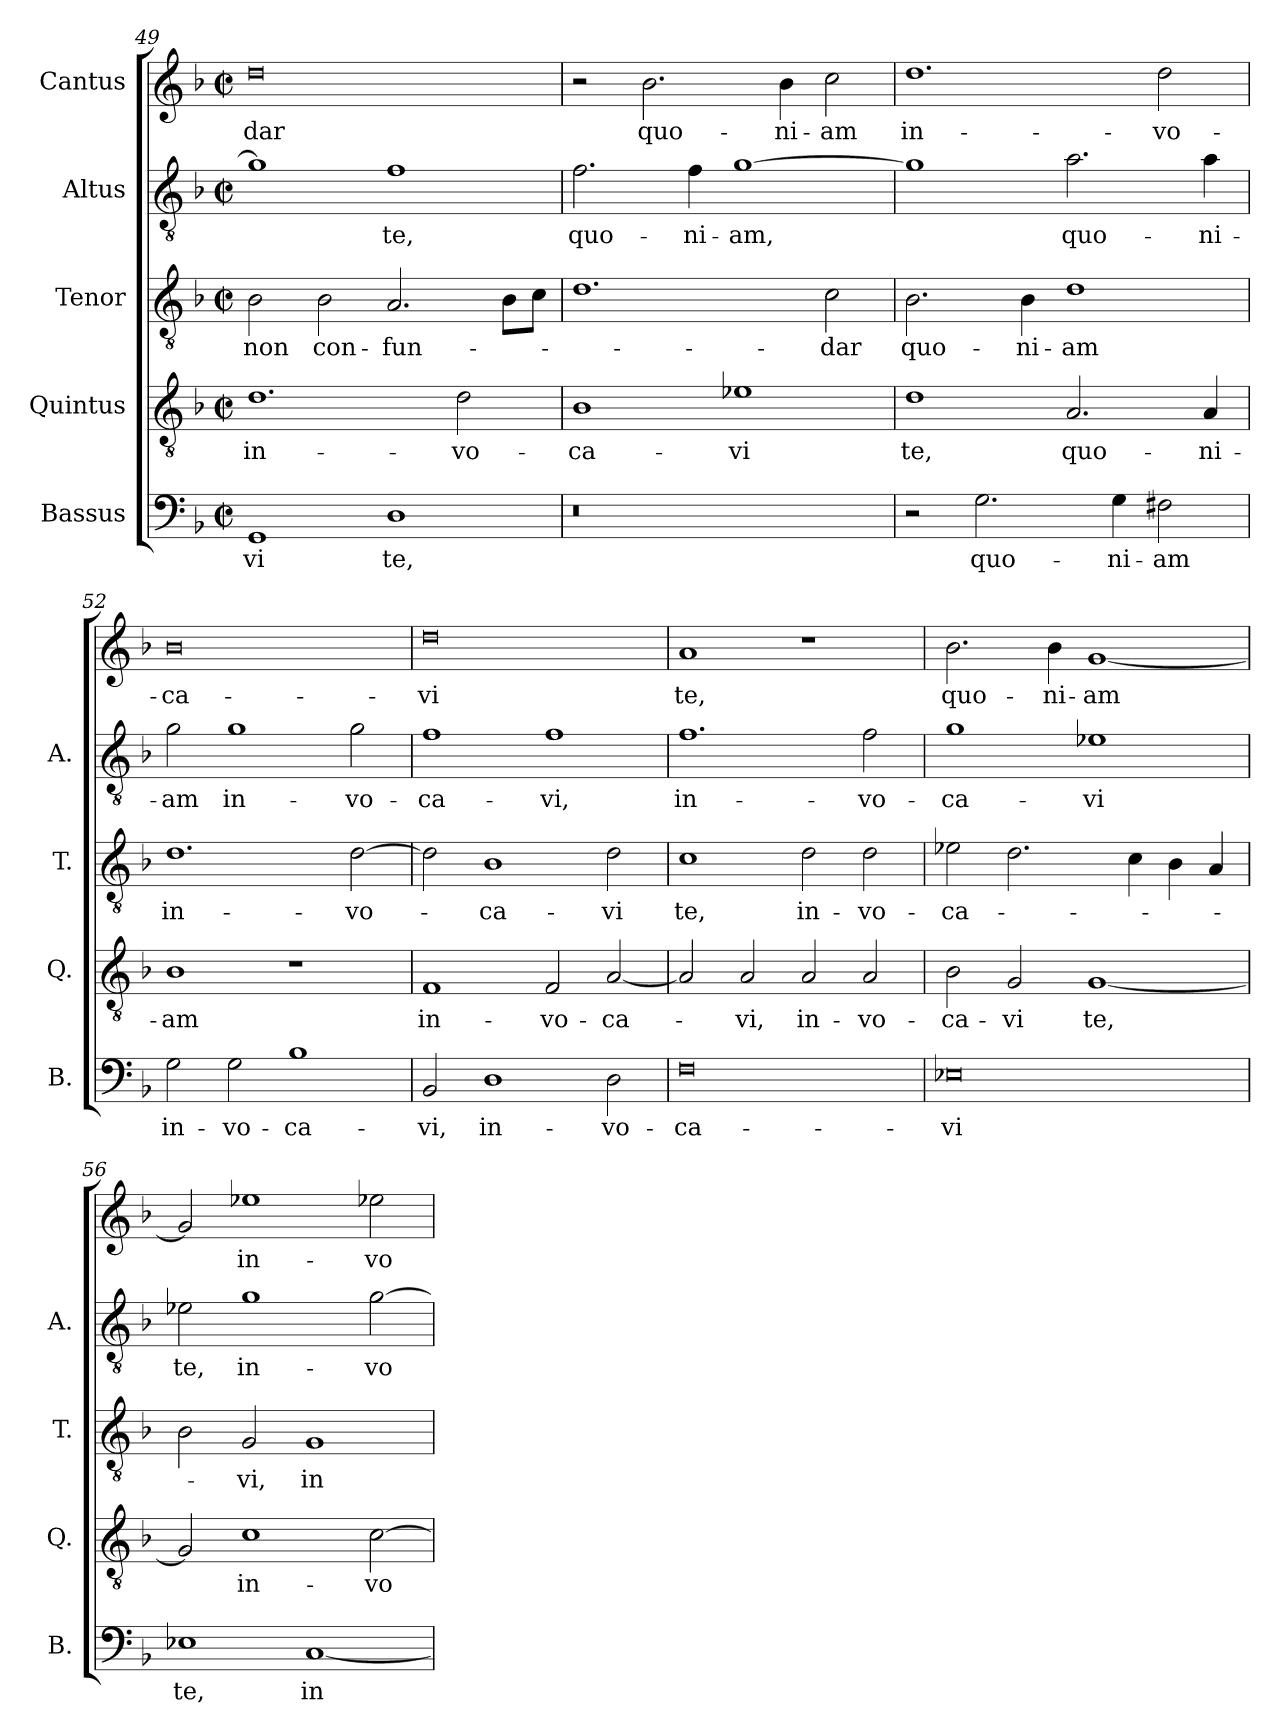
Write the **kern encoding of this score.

**kern	**text	**kern	**text	**kern	**text	**kern	**text	**kern	**text
*part5	*part5	*part4	*part4	*part3	*part3	*part2	*part2	*part1	*part1
*staff5	*staff5	*staff4	*staff4	*staff3	*staff3	*staff2	*staff2	*staff1	*staff1
*I"Bassus	*	*I"Quintus	*	*I"Tenor	*	*I"Altus	*	*I"Cantus	*
*I'B.	*	*I'Q.	*	*I'T.	*	*I'A.	*	*	*
*clefF4	*	*clefGv2	*	*clefGv2	*	*clefGv2	*	*clefG2	*
*k[b-]	*	*k[b-]	*	*k[b-]	*	*k[b-]	*	*k[b-]	*
*F:	*	*F:	*	*F:	*	*F:	*	*F:	*
*M2/2	*	*M2/2	*	*M2/2	*	*M2/2	*	*M2/2	*
*met(c|)	*	*met(c|)	*	*met(c|)	*	*met(c|)	*	*met(c|)	*
=49	=49	=49	=49	=49	=49	=49	=49	=49	=49
1GG/	-vi	1.d\	in-	2B-\	non	1g\]	.	0dd\	-dar
.	.	.	.	2B-\	con-	.	.	.	.
1D\	te,	.	.	2.A/	-fun-	1f\	te,	.	.
.	.	2d\	-vo-	.	.	.	.	.	.
.	.	.	.	8B-\L	.	.	.	.	.
.	.	.	.	8c\J	.	.	.	.	.
=50	=50	=50	=50	=50	=50	=50	=50	=50	=50
!LO:N:vis=0	!	!	!	!	!	!	!	!	!
1r	.	1B-\	-ca-	1.d\	.	2.f\	quo-	2r	.
.	.	.	.	.	.	.	.	2.b-\	quo-
.	.	.	.	.	.	4f\	-ni-	.	.
1ryy	.	1e-X\	-vi	.	.	[1g\	-am,	.	.
.	.	.	.	.	.	.	.	4b-\	-ni-
.	.	.	.	2c\	-dar	.	.	2cc\	-am
=51	=51	=51	=51	=51	=51	=51	=51	=51	=51
2r	.	1d\	te,	2.B-\	quo-	1g\]	.	1.dd\	in-
2.G\	quo-	.	.	.	.	.	.	.	.
.	.	.	.	4B-\	-ni-	.	.	.	.
.	.	2.A/	quo-	1d\	-am	2.a\	quo-	.	.
4G\	-ni-	.	.	.	.	.	.	.	.
2F#X\	-am	.	.	.	.	.	.	2dd\	-vo-
.	.	4A/	-ni-	.	.	4a\	-ni-	.	.
=52	=52	=52	=52	=52	=52	=52	=52	=52	=52
2G\	in-	1B-\	-am	1.d\	in-	2g\	-am	0b-\	-ca-
2G\	-vo-	.	.	.	.	1g\	in-	.	.
1B-\	-ca-	1r	.	.	.	.	.	.	.
.	.	.	.	[2d\	-vo-	2g\	-vo-	.	.
=53	=53	=53	=53	=53	=53	=53	=53	=53	=53
2BB-/	-vi,	1F/	in-	2d\]	.	1f\	-ca-	0dd\	-vi
1D\	in-	.	.	1B-\	-ca-	.	.	.	.
.	.	2F/	-vo-	.	.	1f\	-vi,	.	.
2D\	-vo-	[2A/	-ca-	2d\	-vi	.	.	.	.
=54	=54	=54	=54	=54	=54	=54	=54	=54	=54
0F\	-ca-	2A/]	.	1c\	te,	1.f\	in-	1a/	te,
.	.	2A/	-vi,	.	.	.	.	.	.
.	.	2A/	in-	2d\	in-	.	.	1r	.
.	.	2A/	-vo-	2d\	-vo-	2f\	-vo-	.	.
=55	=55	=55	=55	=55	=55	=55	=55	=55	=55
0E-X\	-vi	2B-\	-ca-	2e-X\	-ca-	1g\	-ca-	2.b-\	quo-
.	.	2G/	-vi	2.d\	.	.	.	.	.
.	.	.	.	.	.	.	.	4b-\	-ni-
.	.	[1G/	te,	.	.	1e-X\	-vi	[1g/	-am
.	.	.	.	4c\	.	.	.	.	.
.	.	.	.	4B-\	.	.	.	.	.
.	.	.	.	4A/	.	.	.	.	.
=56	=56	=56	=56	=56	=56	=56	=56	=56	=56
1E-X\	te,	2G/]	.	2B-\	.	2e-X\	te,	2g/]	.
.	.	1c\	in-	2G/	-vi,	1g\	in-	1ee-X\	in-
[1C/	in-	.	.	1G/	in-	.	.	.	.
.	.	[2c\	-vo-	.	.	[2g\	-vo-	2ee-X\	-vo-
=	=	=	=	=	=	=	=	=	=
*-	*-	*-	*-	*-	*-	*-	*-	*-	*-
